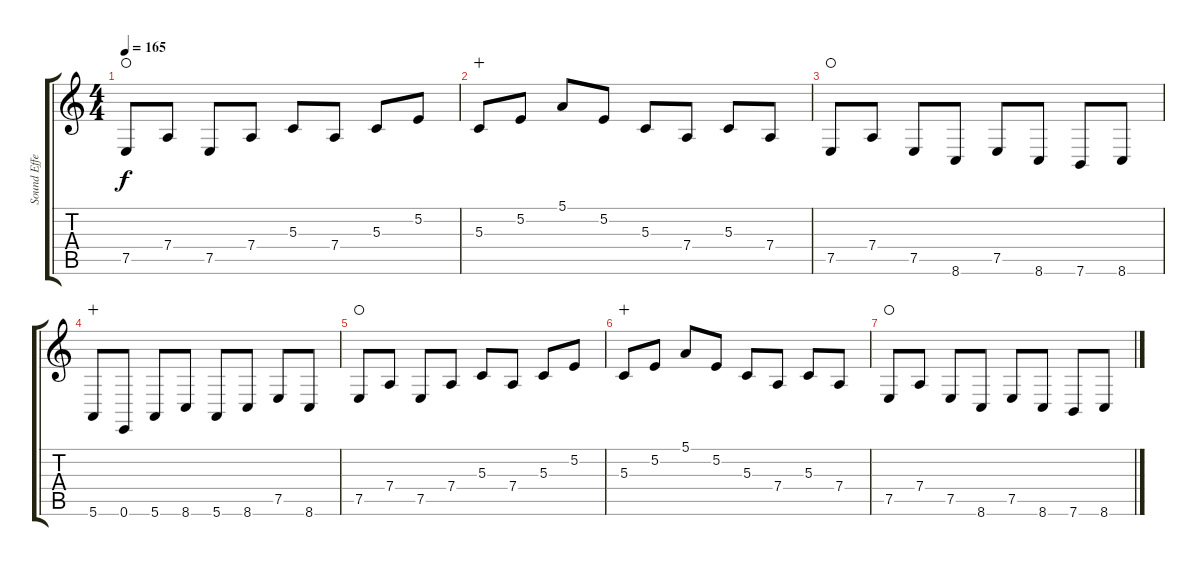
\track ("Sound Effect" "Sound Effe") {instrument reversecymbal}
\staff {score tabs}
\tuning (E4 B3 G3 D3 A2 E2) {hide}
\ts (4 4)
\tempo 165
\clef g2
\ks c
7.5.8{dy f waho} 7.4.8 7.5.8 7.4.8 5.3.8 7.4.8 5.3.8{volume 3} 5.2.8 |
5.3.8{wahc} 5.2.8 5.1.8 5.2.8 5.3.8 7.4.8 5.3.8 7.4.8 |
7.5.8{waho} 7.4.8 7.5.8 8.6.8 7.5.8 8.6.8 7.6.8 8.6.8 |
5.6.8{volume 0 instrument lead2sawtooth wahc} 0.6.8{volume 10} 5.6.8 8.6.8 5.6.8 8.6.8 7.5.8 8.6.8 |
7.5.8{waho} 7.4.8 7.5.8 7.4.8 5.3.8 7.4.8 5.3.8{volume 3} 5.2.8 |
5.3.8{wahc} 5.2.8 5.1.8 5.2.8 5.3.8 7.4.8 5.3.8 7.4.8 |
7.5.8{waho} 7.4.8 7.5.8 8.6.8 7.5.8 8.6.8 7.6.8 8.6.8
